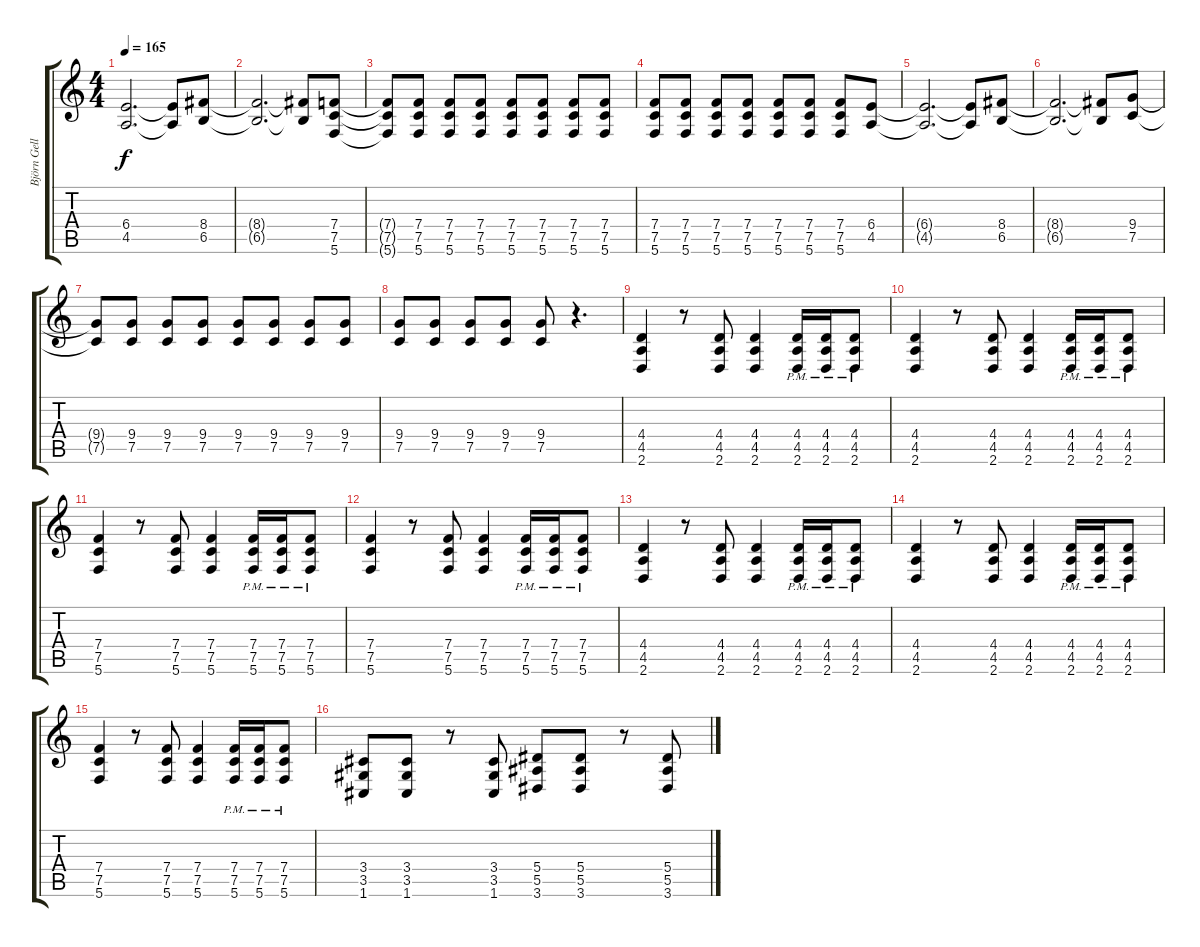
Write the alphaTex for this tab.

\track ("Björn Gellotte" "Björn Gell") {instrument distortionguitar}
\staff {score tabs}
\tuning (C4 G3 Eb3 Bb2 F2 C2) {hide}
\ts (4 4)
\tempo 165
\clef g2
\ks c
(6.4{t} 4.5{t}).2{d dy f} (6.4{t} 4.5{t}).8 (8.4 6.5).8 |
(8.4{t} 6.5{t}).2{d} (8.4{t} 6.5{t}).8 (7.4 7.5 5.6).8 |
(7.4{t} 7.5{t} 5.6{t}).8 (7.4 7.5 5.6).8 (7.4 7.5 5.6).8 (7.4 7.5 5.6).8 (7.4 7.5 5.6).8 (7.4 7.5 5.6).8 (7.4 7.5 5.6).8 (7.4 7.5 5.6).8 |
(7.4 7.5 5.6).8 (7.4 7.5 5.6).8 (7.4 7.5 5.6).8 (7.4 7.5 5.6).8 (7.4 7.5 5.6).8 (7.4 7.5 5.6).8 (7.4 7.5 5.6).8 (6.4 4.5).8 |
(6.4{t} 4.5{t}).2{d} (6.4{t} 4.5{t}).8 (8.4 6.5).8 |
(8.4{t} 6.5{t}).2{d} (8.4{t} 6.5{t}).8 (9.4 7.5).8 |
(9.4{t} 7.5{t}).8 (9.4 7.5).8 (9.4 7.5).8 (9.4 7.5).8 (9.4 7.5).8 (9.4 7.5).8 (9.4 7.5).8 (9.4 7.5).8 |
(9.4 7.5).8 (9.4 7.5).8 (9.4 7.5).8 (9.4 7.5).8 (9.4 7.5).8 r.4{d} |
(4.4 4.5 2.6).4 r.8 (4.4 4.5 2.6).8 (4.4 4.5 2.6).4 (4.4{pm} 4.5{pm} 2.6{pm}).16 (4.4{pm} 4.5{pm} 2.6{pm}).16 (4.4{pm} 4.5{pm} 2.6{pm}).8 |
(4.4 4.5 2.6).4 r.8 (4.4 4.5 2.6).8 (4.4 4.5 2.6).4 (4.4{pm} 4.5{pm} 2.6{pm}).16 (4.4{pm} 4.5{pm} 2.6{pm}).16 (4.4{pm} 4.5{pm} 2.6{pm}).8 |
(7.4 7.5 5.6).4 r.8 (7.4 7.5 5.6).8 (7.4 7.5 5.6).4 (7.4{pm} 7.5{pm} 5.6{pm}).16 (7.4{pm} 7.5{pm} 5.6{pm}).16 (7.4{pm} 7.5{pm} 5.6{pm}).8 |
(7.4 7.5 5.6).4 r.8 (7.4 7.5 5.6).8 (7.4 7.5 5.6).4 (7.4{pm} 7.5{pm} 5.6{pm}).16 (7.4{pm} 7.5{pm} 5.6{pm}).16 (7.4{pm} 7.5{pm} 5.6{pm}).8 |
(4.4 4.5 2.6).4 r.8 (4.4 4.5 2.6).8 (4.4 4.5 2.6).4 (4.4{pm} 4.5{pm} 2.6{pm}).16 (4.4{pm} 4.5{pm} 2.6{pm}).16 (4.4{pm} 4.5{pm} 2.6{pm}).8 |
(4.4 4.5 2.6).4 r.8 (4.4 4.5 2.6).8 (4.4 4.5 2.6).4 (4.4{pm} 4.5{pm} 2.6{pm}).16 (4.4{pm} 4.5{pm} 2.6{pm}).16 (4.4{pm} 4.5{pm} 2.6{pm}).8 |
(7.4 7.5 5.6).4 r.8 (7.4 7.5 5.6).8 (7.4 7.5 5.6).4 (7.4{pm} 7.5{pm} 5.6{pm}).16 (7.4{pm} 7.5{pm} 5.6{pm}).16 (7.4{pm} 7.5{pm} 5.6{pm}).8 |
(3.4 3.5 1.6).8 (3.4 3.5 1.6).8 r.8 (3.4 3.5 1.6).8 (5.4 5.5 3.6).8 (5.4 5.5 3.6).8 r.8 (5.4 5.5 3.6).8
